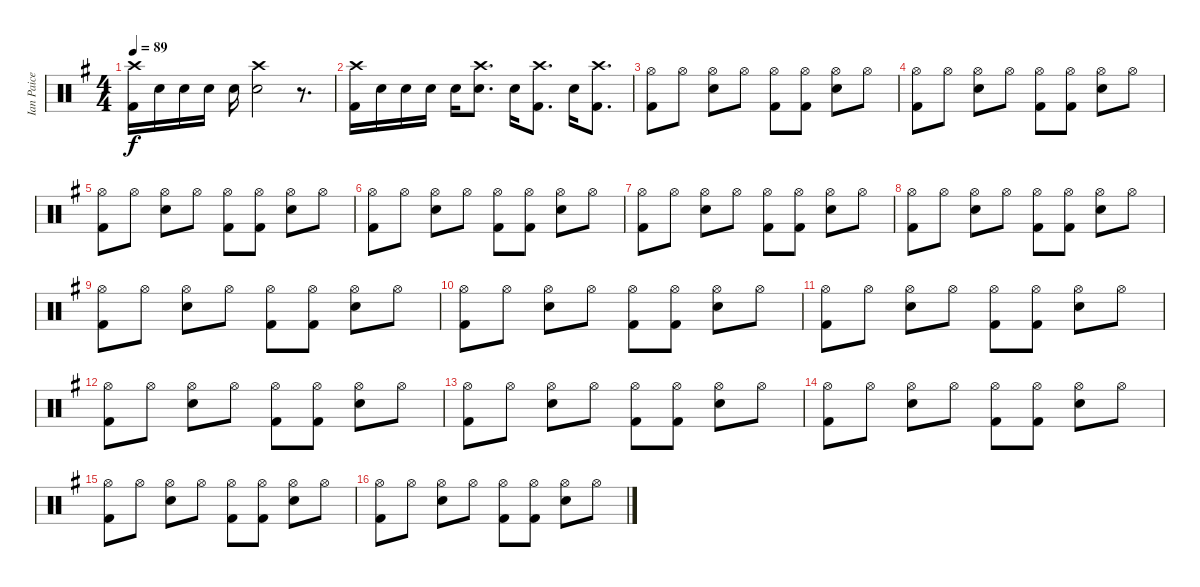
\track ("Ian Paice" "Ian Paice") {instrument percussion}
\staff {score}
\articulation defaults
\ts (4 4)
\tempo 89
\clef neutral
\ks eminor
("Crash high (hit)" "Kick (hit) 2").16{dy f} "Electric Snare (hit)".16 "Electric Snare (hit)".16 "Electric Snare (hit)".16 "Electric Snare (hit)".16 ("Crash high (hit)" "Electric Snare (hit)").2 r.8{d} |
("Crash high (hit)" "Kick (hit) 2").16 "Electric Snare (hit)".16 "Electric Snare (hit)".16 "Electric Snare (hit)".16 "Electric Snare (hit)".16 ("Crash high (hit)" "Electric Snare (hit)").8{d} "Electric Snare (hit)".16 ("Crash high (hit)" "Kick (hit) 2").8{d} "Electric Snare (hit)".16 ("Crash high (hit)" "Kick (hit) 2").8{d} |
("Hi-Hat (open)" "Kick (hit) 2").8 "Hi-Hat (open)".8 ("Hi-Hat (open)" "Electric Snare (hit)").8 "Hi-Hat (open)".8 ("Hi-Hat (open)" "Kick (hit) 2").8 ("Hi-Hat (open)" "Kick (hit) 2").8 ("Hi-Hat (open)" "Electric Snare (hit)").8 "Hi-Hat (open)".8 |
("Hi-Hat (open)" "Kick (hit) 2").8 "Hi-Hat (open)".8 ("Hi-Hat (open)" "Electric Snare (hit)").8 "Hi-Hat (open)".8 ("Hi-Hat (open)" "Kick (hit) 2").8 ("Hi-Hat (open)" "Kick (hit) 2").8 ("Hi-Hat (open)" "Electric Snare (hit)").8 "Hi-Hat (open)".8 |
("Hi-Hat (open)" "Kick (hit) 2").8 "Hi-Hat (open)".8 ("Hi-Hat (open)" "Electric Snare (hit)").8 "Hi-Hat (open)".8 ("Hi-Hat (open)" "Kick (hit) 2").8 ("Hi-Hat (open)" "Kick (hit) 2").8 ("Hi-Hat (open)" "Electric Snare (hit)").8 "Hi-Hat (open)".8 |
("Hi-Hat (open)" "Kick (hit) 2").8 "Hi-Hat (open)".8 ("Hi-Hat (open)" "Electric Snare (hit)").8 "Hi-Hat (open)".8 ("Hi-Hat (open)" "Kick (hit) 2").8 ("Hi-Hat (open)" "Kick (hit) 2").8 ("Hi-Hat (open)" "Electric Snare (hit)").8 "Hi-Hat (open)".8 |
("Hi-Hat (open)" "Kick (hit) 2").8 "Hi-Hat (open)".8 ("Hi-Hat (open)" "Electric Snare (hit)").8 "Hi-Hat (open)".8 ("Hi-Hat (open)" "Kick (hit) 2").8 ("Hi-Hat (open)" "Kick (hit) 2").8 ("Hi-Hat (open)" "Electric Snare (hit)").8 "Hi-Hat (open)".8 |
("Hi-Hat (open)" "Kick (hit) 2").8 "Hi-Hat (open)".8 ("Hi-Hat (open)" "Electric Snare (hit)").8 "Hi-Hat (open)".8 ("Hi-Hat (open)" "Kick (hit) 2").8 ("Hi-Hat (open)" "Kick (hit) 2").8 ("Hi-Hat (open)" "Electric Snare (hit)").8 "Hi-Hat (open)".8 |
("Hi-Hat (open)" "Kick (hit) 2").8 "Hi-Hat (open)".8 ("Hi-Hat (open)" "Electric Snare (hit)").8 "Hi-Hat (open)".8 ("Hi-Hat (open)" "Kick (hit) 2").8 ("Hi-Hat (open)" "Kick (hit) 2").8 ("Hi-Hat (open)" "Electric Snare (hit)").8 "Hi-Hat (open)".8 |
("Hi-Hat (open)" "Kick (hit) 2").8 "Hi-Hat (open)".8 ("Hi-Hat (open)" "Electric Snare (hit)").8 "Hi-Hat (open)".8 ("Hi-Hat (open)" "Kick (hit) 2").8 ("Hi-Hat (open)" "Kick (hit) 2").8 ("Hi-Hat (open)" "Electric Snare (hit)").8 "Hi-Hat (open)".8 |
("Hi-Hat (open)" "Kick (hit) 2").8 "Hi-Hat (open)".8 ("Hi-Hat (open)" "Electric Snare (hit)").8 "Hi-Hat (open)".8 ("Hi-Hat (open)" "Kick (hit) 2").8 ("Hi-Hat (open)" "Kick (hit) 2").8 ("Hi-Hat (open)" "Electric Snare (hit)").8 "Hi-Hat (open)".8 |
("Hi-Hat (open)" "Kick (hit) 2").8 "Hi-Hat (open)".8 ("Hi-Hat (open)" "Electric Snare (hit)").8 "Hi-Hat (open)".8 ("Hi-Hat (open)" "Kick (hit) 2").8 ("Hi-Hat (open)" "Kick (hit) 2").8 ("Hi-Hat (open)" "Electric Snare (hit)").8 "Hi-Hat (open)".8 |
("Hi-Hat (open)" "Kick (hit) 2").8 "Hi-Hat (open)".8 ("Hi-Hat (open)" "Electric Snare (hit)").8 "Hi-Hat (open)".8 ("Hi-Hat (open)" "Kick (hit) 2").8 ("Hi-Hat (open)" "Kick (hit) 2").8 ("Hi-Hat (open)" "Electric Snare (hit)").8 "Hi-Hat (open)".8 |
("Hi-Hat (open)" "Kick (hit) 2").8 "Hi-Hat (open)".8 ("Hi-Hat (open)" "Electric Snare (hit)").8 "Hi-Hat (open)".8 ("Hi-Hat (open)" "Kick (hit) 2").8 ("Hi-Hat (open)" "Kick (hit) 2").8 ("Hi-Hat (open)" "Electric Snare (hit)").8 "Hi-Hat (open)".8 |
("Hi-Hat (open)" "Kick (hit) 2").8 "Hi-Hat (open)".8 ("Hi-Hat (open)" "Electric Snare (hit)").8 "Hi-Hat (open)".8 ("Hi-Hat (open)" "Kick (hit) 2").8 ("Hi-Hat (open)" "Kick (hit) 2").8 ("Hi-Hat (open)" "Electric Snare (hit)").8 "Hi-Hat (open)".8 |
("Hi-Hat (open)" "Kick (hit) 2").8 "Hi-Hat (open)".8 ("Hi-Hat (open)" "Electric Snare (hit)").8 "Hi-Hat (open)".8 ("Hi-Hat (open)" "Kick (hit) 2").8 ("Hi-Hat (open)" "Kick (hit) 2").8 ("Hi-Hat (open)" "Electric Snare (hit)").8 "Hi-Hat (open)".8
